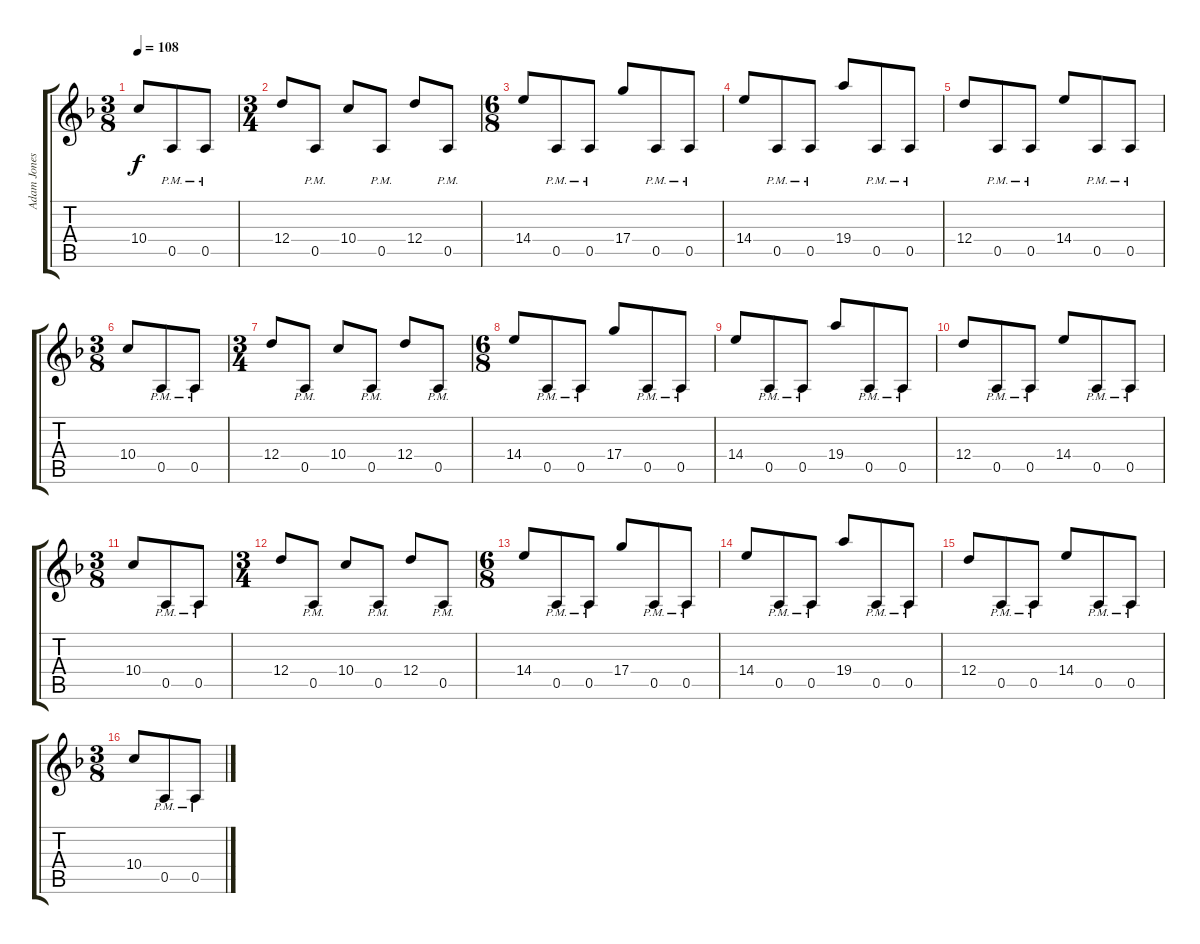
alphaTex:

\track ("Adam Jones" "Adam Jones") {instrument overdrivenguitar}
\staff {score tabs}
\tuning (E4 B3 G3 D3 A2 D2) {hide}
\ts (3 8)
\tempo 108
\clef g2
\ks dminor
10.4.8{dy f} 0.5{pm}.8 0.5{pm}.8 |
\ts (3 4)
12.4.8 0.5{pm}.8 10.4.8 0.5{pm}.8 12.4.8 0.5{pm}.8 |
\ts (6 8)
14.4.8 0.5{pm}.8 0.5{pm}.8 17.4.8 0.5{pm}.8 0.5{pm}.8 |
14.4.8 0.5{pm}.8 0.5{pm}.8 19.4.8 0.5{pm}.8 0.5{pm}.8 |
12.4.8 0.5{pm}.8 0.5{pm}.8 14.4.8 0.5{pm}.8 0.5{pm}.8 |
\ts (3 8)
10.4.8 0.5{pm}.8 0.5{pm}.8 |
\ts (3 4)
12.4.8 0.5{pm}.8 10.4.8 0.5{pm}.8 12.4.8 0.5{pm}.8 |
\ts (6 8)
14.4.8 0.5{pm}.8 0.5{pm}.8 17.4.8 0.5{pm}.8 0.5{pm}.8 |
14.4.8 0.5{pm}.8 0.5{pm}.8 19.4.8 0.5{pm}.8 0.5{pm}.8 |
12.4.8 0.5{pm}.8 0.5{pm}.8 14.4.8 0.5{pm}.8 0.5{pm}.8 |
\ts (3 8)
10.4.8 0.5{pm}.8 0.5{pm}.8 |
\ts (3 4)
12.4.8 0.5{pm}.8 10.4.8 0.5{pm}.8 12.4.8 0.5{pm}.8 |
\ts (6 8)
14.4.8 0.5{pm}.8 0.5{pm}.8 17.4.8 0.5{pm}.8 0.5{pm}.8 |
14.4.8 0.5{pm}.8 0.5{pm}.8 19.4.8 0.5{pm}.8 0.5{pm}.8 |
12.4.8 0.5{pm}.8 0.5{pm}.8 14.4.8 0.5{pm}.8 0.5{pm}.8 |
\ts (3 8)
10.4.8 0.5{pm}.8 0.5{pm}.8
